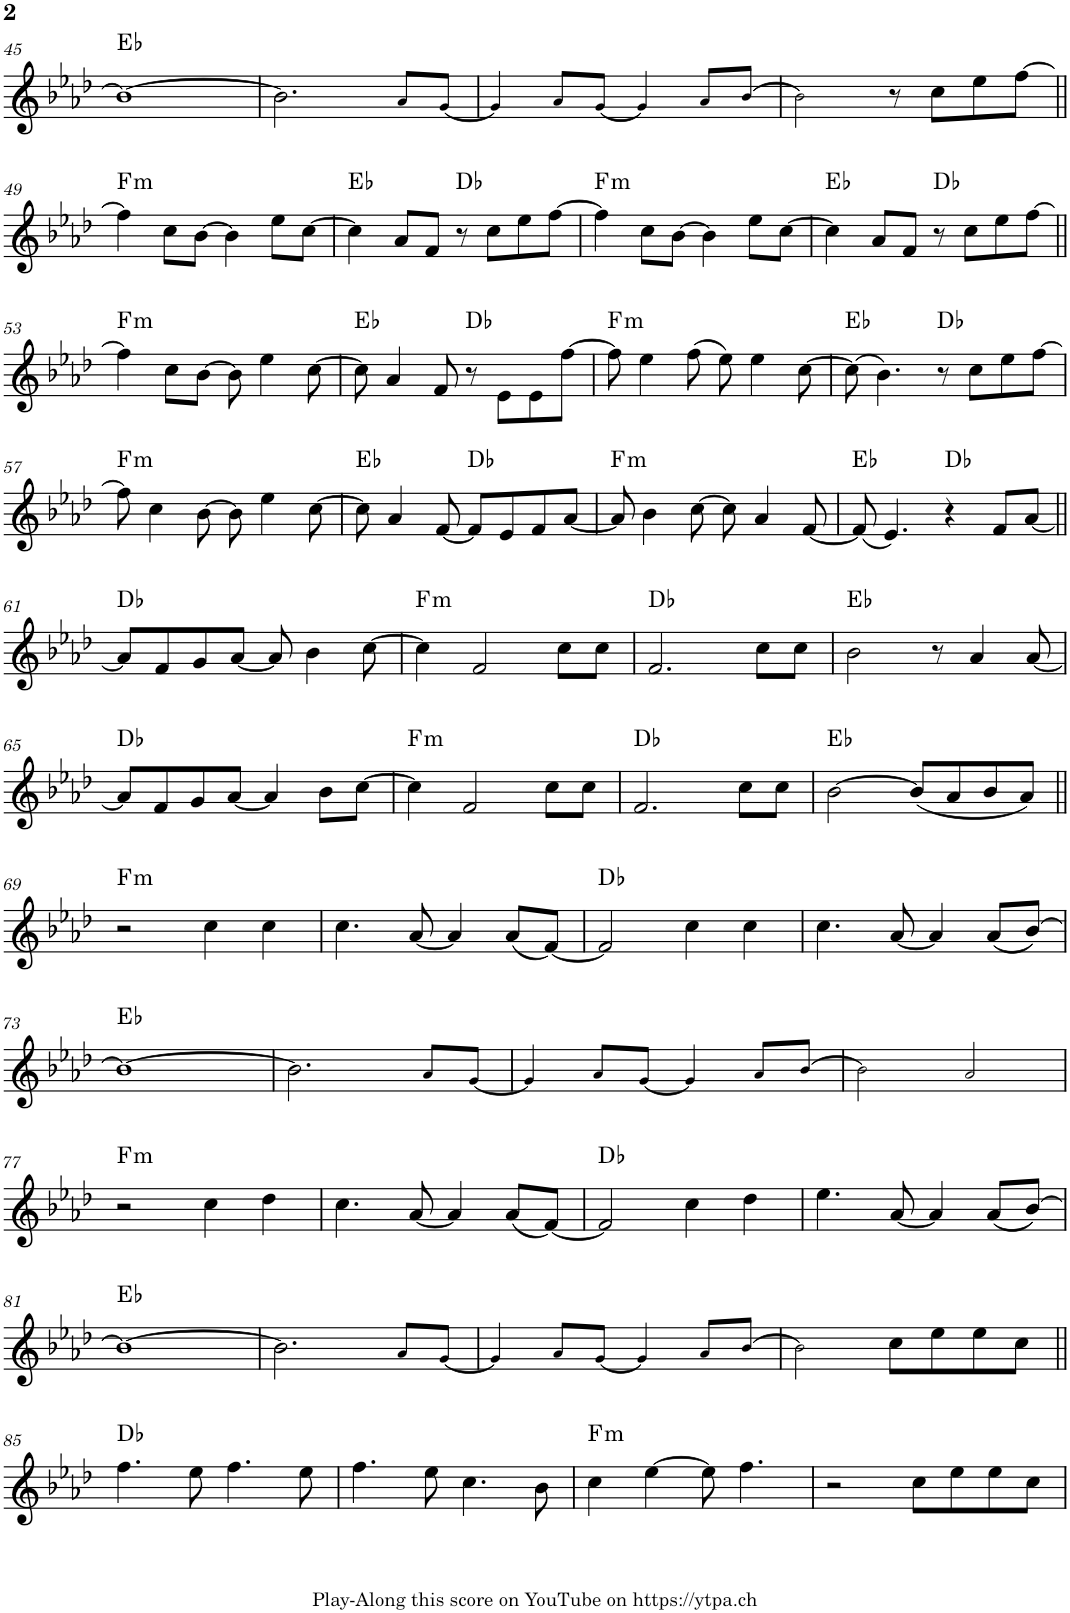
**kern	**harte
*part1	*part1
*staff1	*
*I"Piano	*
*I'Pno.	*
!!LO:PB:g=z
*clefG2	*
*k[b-e-a-d-]	*
*M4/4	*
=45	=45
1b-_	Eb:maj
=46	=46
2.b-\]	.
8a-!/L	.
[8g!/J	.
=47	=47
4g!/]	.
8a-!/L	.
[8g!/J	.
4g!/]	.
8a-!/L	.
[8b-!/J	.
=48	=48
2b-!\]	.
8r	.
8cc\L	.
8ee-\	.
[8ff\J	.
!!LO:LB:g=z
=49||	=49||
!	!LO:H:kt=m
4ff\]	F:min
8cc\L	.
[8b-\J	.
4b-\]	.
8ee-\L	.
[8cc\J	.
=50	=50
4cc\]	Eb:maj
8a-/L	.
8f/J	.
8r	Db:maj
8cc\L	.
8ee-\	.
[8ff\J	.
=51	=51
!	!LO:H:kt=m
4ff\]	F:min
8cc\L	.
[8b-\J	.
4b-\]	.
8ee-\L	.
[8cc\J	.
=52	=52
4cc\]	Eb:maj
8a-/L	.
8f/J	.
8r	Db:maj
8cc\L	.
8ee-\	.
[8ff\J	.
!!LO:LB:g=z
=53||	=53||
!	!LO:H:kt=m
4ff\]	F:min
8cc\L	.
[8b-\J	.
8b-\]	.
4ee-\	.
[8cc\	.
=54	=54
8cc\]	Eb:maj
4a-/	.
8f/	.
8r	Db:maj
8e-\L	.
8e-\	.
[8ff\J	.
=55	=55
!	!LO:H:kt=m
8ff\]	F:min
4ee-\	.
(8ff\	.
8ee-\)	.
4ee-\	.
[8cc\	.
=56	=56
(8cc\]	Eb:maj
4.b-\)	.
8r	Db:maj
8cc\L	.
8ee-\	.
[8ff\J	.
!!LO:LB:g=z
=57	=57
!	!LO:H:kt=m
8ff\]	F:min
4cc\	.
[8b-\	.
8b-\]	.
4ee-\	.
[8cc\	.
=58	=58
8cc\]	Eb:maj
4a-/	.
[8f/	.
8f/L]	Db:maj
8e-/	.
8f/	.
[8a-/J	.
=59	=59
!	!LO:H:kt=m
8a-/]	F:min
4b-\	.
[8cc\	.
8cc\]	.
4a-/	.
[8f/	.
=60	=60
(8f/]	Eb:maj
4.e-/)	.
4r	Db:maj
8f/L	.
[8a-/J	.
!!LO:LB:g=z
=61||	=61||
8a-/L]	Db:maj
8f/	.
8g/	.
[8a-/J	.
8a-/]	.
4b-\	.
[8cc\	.
=62	=62
!	!LO:H:kt=m
4cc\]	F:min
2f/	.
8cc\L	.
8cc\J	.
=63	=63
2.f/	Db:maj
8cc\L	.
8cc\J	.
=64	=64
2b-\	Eb:maj
8r	.
4a-/	.
[8a-/	.
!!LO:LB:g=z
=65	=65
8a-/L]	Db:maj
8f/	.
8g/	.
[8a-/J	.
4a-/]	.
8b-\L	.
[8cc\J	.
=66	=66
!	!LO:H:kt=m
4cc\]	F:min
2f/	.
8cc\L	.
8cc\J	.
=67	=67
2.f/	Db:maj
8cc\L	.
8cc\J	.
=68	=68
[2b-\	Eb:maj
(8b-/L]	.
8a-/	.
8b-/	.
8a-/J)	.
!!LO:LB:g=z
=69||	=69||
!	!LO:H:kt=m
2r	F:min
4cc\	.
4cc\	.
=70	=70
4.cc\	.
[8a-/	.
4a-/]	.
(8a-/L	.
[8f/J)	.
=71	=71
2f/]	Db:maj
4cc\	.
4cc\	.
=72	=72
4.cc\	.
[8a-/	.
4a-/]	.
(8a-/L	.
[8b-/J)	.
!!LO:LB:g=z
=73	=73
1b-_	Eb:maj
=74	=74
2.b-\]	.
8a-!/L	.
[8g!/J	.
=75	=75
4g!/]	.
8a-!/L	.
[8g!/J	.
4g!/]	.
8a-!/L	.
[8b-!/J	.
=76	=76
2b-!\]	.
2a-!/	.
!!LO:LB:g=z
=77	=77
!	!LO:H:kt=m
2r	F:min
4cc\	.
4dd-\	.
=78	=78
4.cc\	.
[8a-/	.
4a-/]	.
(8a-/L	.
[8f/J)	.
=79	=79
2f/]	Db:maj
4cc\	.
4dd-\	.
=80	=80
4.ee-\	.
[8a-/	.
4a-/]	.
(8a-/L	.
[8b-/J)	.
!!LO:LB:g=z
=81	=81
1b-_	Eb:maj
=82	=82
2.b-\]	.
8a-!/L	.
[8g!/J	.
=83	=83
4g!/]	.
8a-!/L	.
[8g!/J	.
4g!/]	.
8a-!/L	.
[8b-!/J	.
=84	=84
2b-!\]	.
8cc\L	.
8ee-\	.
8ee-\	.
8cc\J	.
!!LO:LB:g=z
=85||	=85||
4.ff\	Db:maj
8ee-\	.
4.ff\	.
8ee-\	.
=86	=86
4.ff\	.
8ee-\	.
4.cc\	.
8b-\	.
=87	=87
!	!LO:H:kt=m
4cc\	F:min
[4ee-\	.
8ee-\]	.
4.ff\	.
=88	=88
2r	.
8cc\L	.
8ee-\	.
8ee-\	.
8cc\J	.
=	=
*-	*-
